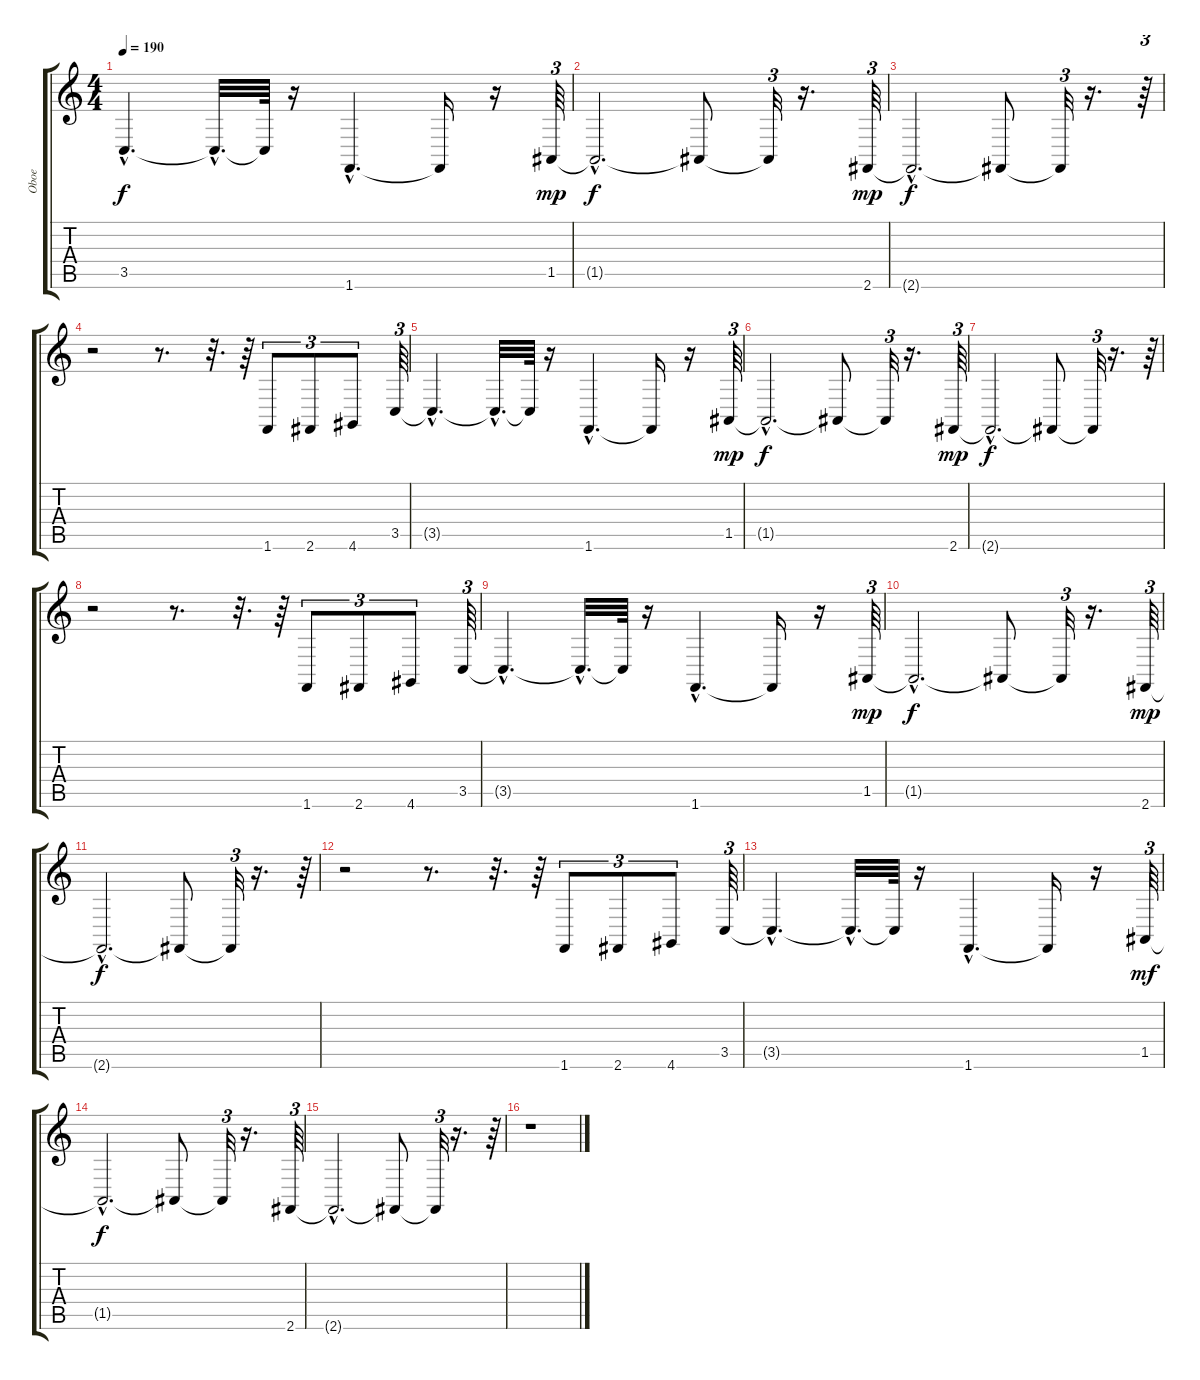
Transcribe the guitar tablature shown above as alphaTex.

\track ("Oboe" "Oboe") {instrument oboe}
\staff {score tabs}
\tuning (E4 B3 G3 D3 A2 E2) {hide}
\ts (4 4)
\tempo 190
\clef g2
\ks c
3.5{hac t}.4{d dy f} 3.5{hac t}.32{d} 3.5{t}.64 r.16 1.6{hac}.4{d} 1.6{t}.16 r.16 1.5.64{tu (3 2) dy mp} |
1.5{hac t}.2{d dy f} 1.5{t}.8 1.5{t}.32{tu (3 2)} r.16{d} 2.6.64{tu (3 2) dy mp} |
2.6{hac t}.2{d dy f} 2.6{t}.8 2.6{t}.32{tu (3 2)} r.16{d} r.64{tu (3 2)} |
r.2 r.8{d} r.32{d} r.64 1.6.8{tu (3 2)} 2.6.8{tu (3 2)} 4.6.8{tu (3 2)} 3.5.64{tu (3 2)} |
3.5{hac t}.4{d} 3.5{hac t}.32{d} 3.5{t}.64 r.16 1.6{hac}.4{d} 1.6{t}.16 r.16 1.5.64{tu (3 2) dy mp} |
1.5{hac t}.2{d dy f} 1.5{t}.8 1.5{t}.32{tu (3 2)} r.16{d} 2.6.64{tu (3 2) dy mp} |
2.6{hac t}.2{d dy f} 2.6{t}.8 2.6{t}.32{tu (3 2)} r.16{d} r.64{tu (3 2)} |
r.2 r.8{d} r.32{d} r.64 1.6.8{tu (3 2)} 2.6.8{tu (3 2)} 4.6.8{tu (3 2)} 3.5.64{tu (3 2)} |
3.5{hac t}.4{d} 3.5{hac t}.32{d} 3.5{t}.64 r.16 1.6{hac}.4{d} 1.6{t}.16 r.16 1.5.64{tu (3 2) dy mp} |
1.5{hac t}.2{d dy f} 1.5{t}.8 1.5{t}.32{tu (3 2)} r.16{d} 2.6.64{tu (3 2) dy mp} |
2.6{hac t}.2{d dy f} 2.6{t}.8 2.6{t}.32{tu (3 2)} r.16{d} r.64{tu (3 2)} |
r.2 r.8{d} r.32{d} r.64 1.6.8{tu (3 2)} 2.6.8{tu (3 2)} 4.6.8{tu (3 2)} 3.5.64{tu (3 2)} |
3.5{hac t}.4{d} 3.5{hac t}.32{d} 3.5{t}.64 r.16 1.6{hac}.4{d} 1.6{t}.16 r.16 1.5.64{tu (3 2) dy mf} |
1.5{hac t}.2{d dy f} 1.5{t}.8 1.5{t}.32{tu (3 2)} r.16{d} 2.6.64{tu (3 2)} |
2.6{hac t}.2{d} 2.6{t}.8 2.6{t}.32{tu (3 2)} r.16{d} r.64{tu (3 2)} |
r.1
